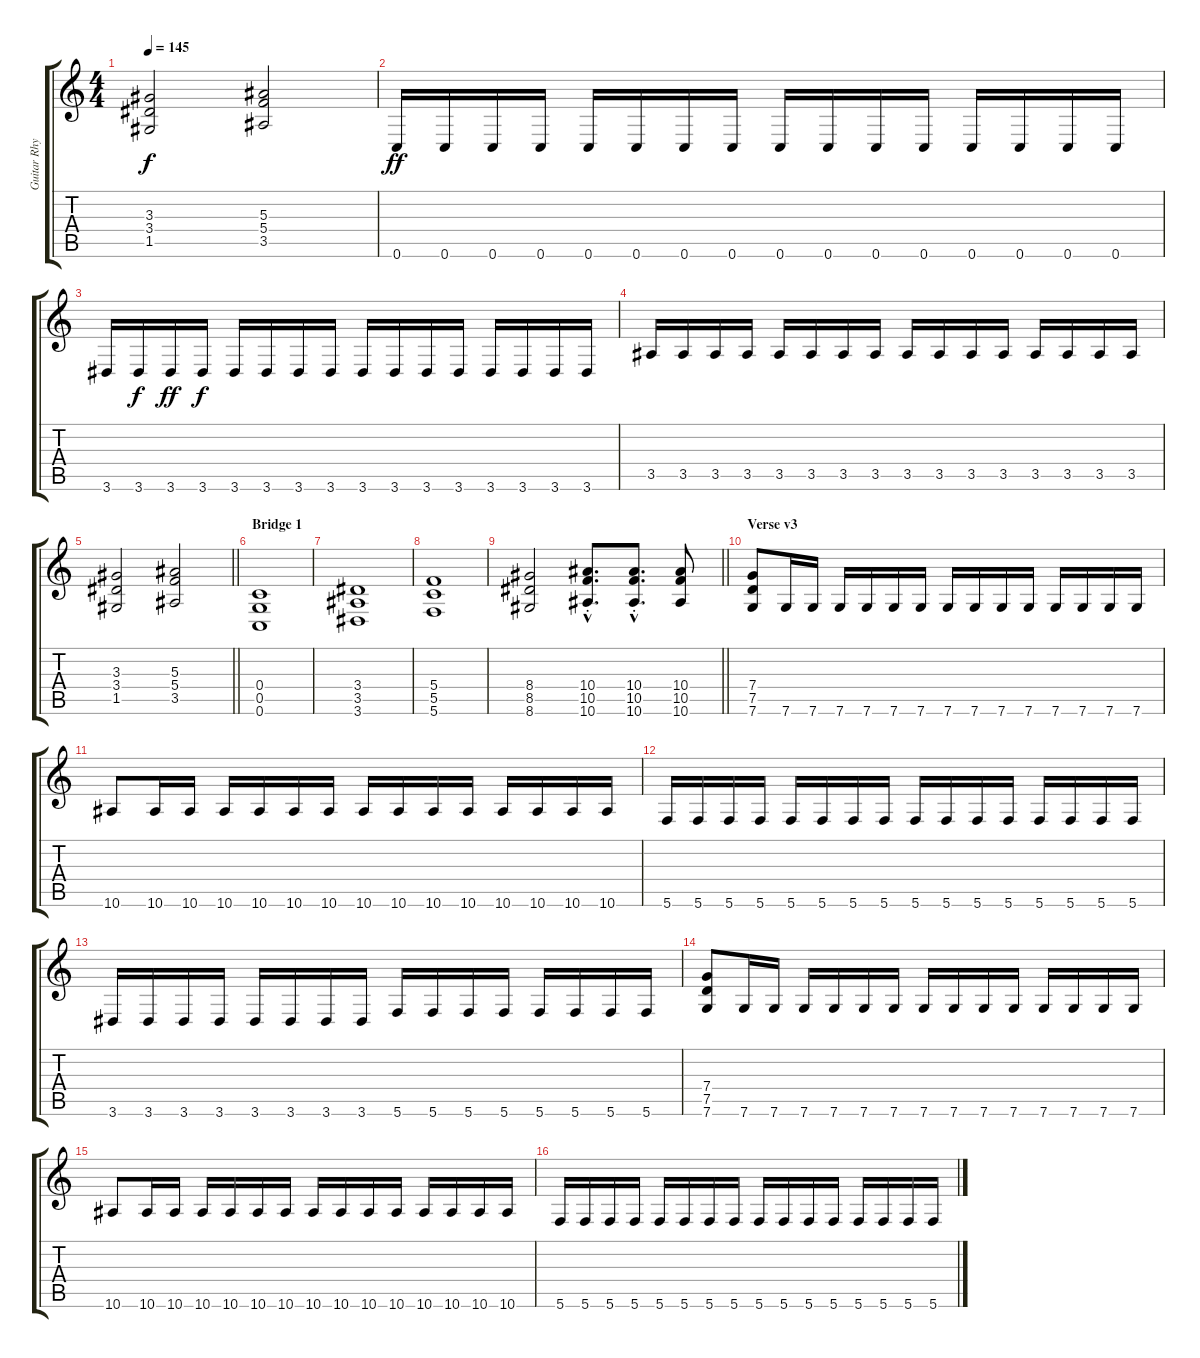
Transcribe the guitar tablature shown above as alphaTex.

\track ("Guitar Rhythm (Right)" "Guitar Rhy") {instrument distortionguitar}
\staff {score tabs}
\tuning (D4 A3 F3 C3 G2 C2) {hide}
\ts (4 4)
\tempo 145
\clef g2
\ks c
(3.3 3.4 1.5).2{dy f} (5.3 5.4 3.5).2 |
0.6.16{dy ff} 0.6.16 0.6.16 0.6.16 0.6.16 0.6.16 0.6.16 0.6.16 0.6.16 0.6.16 0.6.16 0.6.16 0.6.16 0.6.16 0.6.16 0.6.16 |
3.6.16 3.6.16{dy f} 3.6.16{dy ff} 3.6.16{dy f} 3.6.16 3.6.16 3.6.16 3.6.16 3.6.16 3.6.16 3.6.16 3.6.16 3.6.16 3.6.16 3.6.16 3.6.16 |
3.5.16 3.5.16 3.5.16 3.5.16 3.5.16 3.5.16 3.5.16 3.5.16 3.5.16 3.5.16 3.5.16 3.5.16 3.5.16 3.5.16 3.5.16 3.5.16 |
\barLineRight lightlight
(3.3 3.4 1.5).2 (5.3 5.4 3.5).2 |
\section ("" "Bridge 1")
(0.4 0.5 0.6).1 |
(3.4 3.5 3.6).1 |
(5.4 5.5 5.6).1 |
\barLineRight lightlight
(8.4 8.5 8.6).2 (10.4{hac st} 10.5{hac st} 10.6{hac st}).8{d} (10.4{hac st} 10.5{hac st} 10.6{hac st}).8{d} (10.4 10.5 10.6).8 |
\section ("" "Verse v3")
(7.4 7.5 7.6).8 7.6.16 7.6.16 7.6.16 7.6.16 7.6.16 7.6.16 7.6.16 7.6.16 7.6.16 7.6.16 7.6.16 7.6.16 7.6.16 7.6.16 |
10.6.8 10.6.16 10.6.16 10.6.16 10.6.16 10.6.16 10.6.16 10.6.16 10.6.16 10.6.16 10.6.16 10.6.16 10.6.16 10.6.16 10.6.16 |
5.6.16 5.6.16 5.6.16 5.6.16 5.6.16 5.6.16 5.6.16 5.6.16 5.6.16 5.6.16 5.6.16 5.6.16 5.6.16 5.6.16 5.6.16 5.6.16 |
3.6.16 3.6.16 3.6.16 3.6.16 3.6.16 3.6.16 3.6.16 3.6.16 5.6.16 5.6.16 5.6.16 5.6.16 5.6.16 5.6.16 5.6.16 5.6.16 |
(7.4 7.5 7.6).8 7.6.16 7.6.16 7.6.16 7.6.16 7.6.16 7.6.16 7.6.16 7.6.16 7.6.16 7.6.16 7.6.16 7.6.16 7.6.16 7.6.16 |
10.6.8 10.6.16 10.6.16 10.6.16 10.6.16 10.6.16 10.6.16 10.6.16 10.6.16 10.6.16 10.6.16 10.6.16 10.6.16 10.6.16 10.6.16 |
5.6.16 5.6.16 5.6.16 5.6.16 5.6.16 5.6.16 5.6.16 5.6.16 5.6.16 5.6.16 5.6.16 5.6.16 5.6.16 5.6.16 5.6.16 5.6.16
